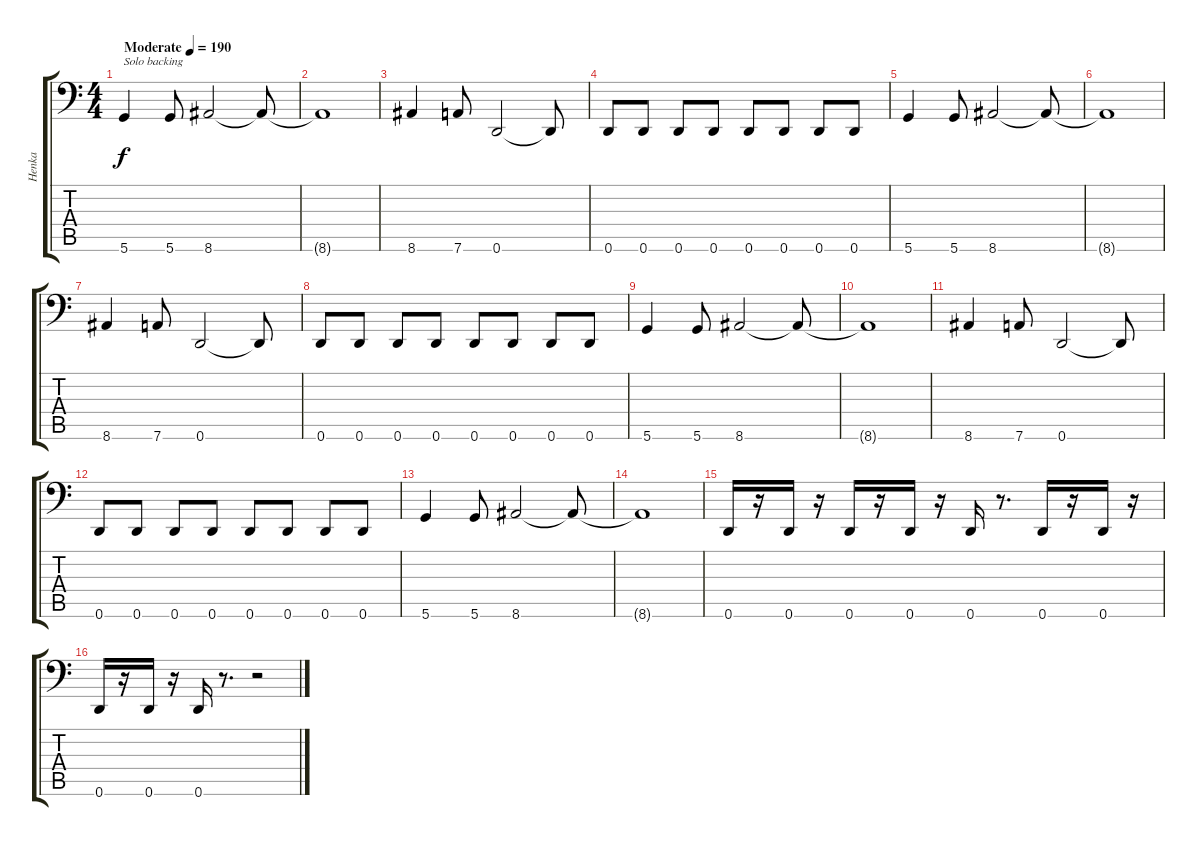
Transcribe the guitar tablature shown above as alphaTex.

\track ("Henka" "Henka") {instrument electricbasspick}
\staff {score tabs}
\tuning (D3 A2 F2 C2 G1 D1) {hide}
\ts (4 4)
\tempo (190 "Moderate")
\clef f4
\ks c
5.6.4{txt "Solo backing" dy f instrument electricbasspick} 5.6.8 8.6.2 8.6{t}.8 |
8.6{t}.1 |
8.6.4 7.6.8 0.6.2 0.6{t}.8 |
0.6.8 0.6.8 0.6.8 0.6.8 0.6.8 0.6.8 0.6.8 0.6.8 |
5.6.4 5.6.8 8.6.2 8.6{t}.8 |
8.6{t}.1 |
8.6.4 7.6.8 0.6.2 0.6{t}.8 |
0.6.8 0.6.8 0.6.8 0.6.8 0.6.8 0.6.8 0.6.8 0.6.8 |
5.6.4 5.6.8 8.6.2 8.6{t}.8 |
8.6{t}.1 |
8.6.4 7.6.8 0.6.2 0.6{t}.8 |
0.6.8 0.6.8 0.6.8 0.6.8 0.6.8 0.6.8 0.6.8 0.6.8 |
5.6.4 5.6.8 8.6.2 8.6{t}.8 |
8.6{t}.1 |
0.6.16 r.16 0.6.16 r.16 0.6.16 r.16 0.6.16 r.16 0.6.16 r.8{d} 0.6.16 r.16 0.6.16 r.16 |
0.6.16 r.16 0.6.16 r.16 0.6.16 r.8{d} r.2
